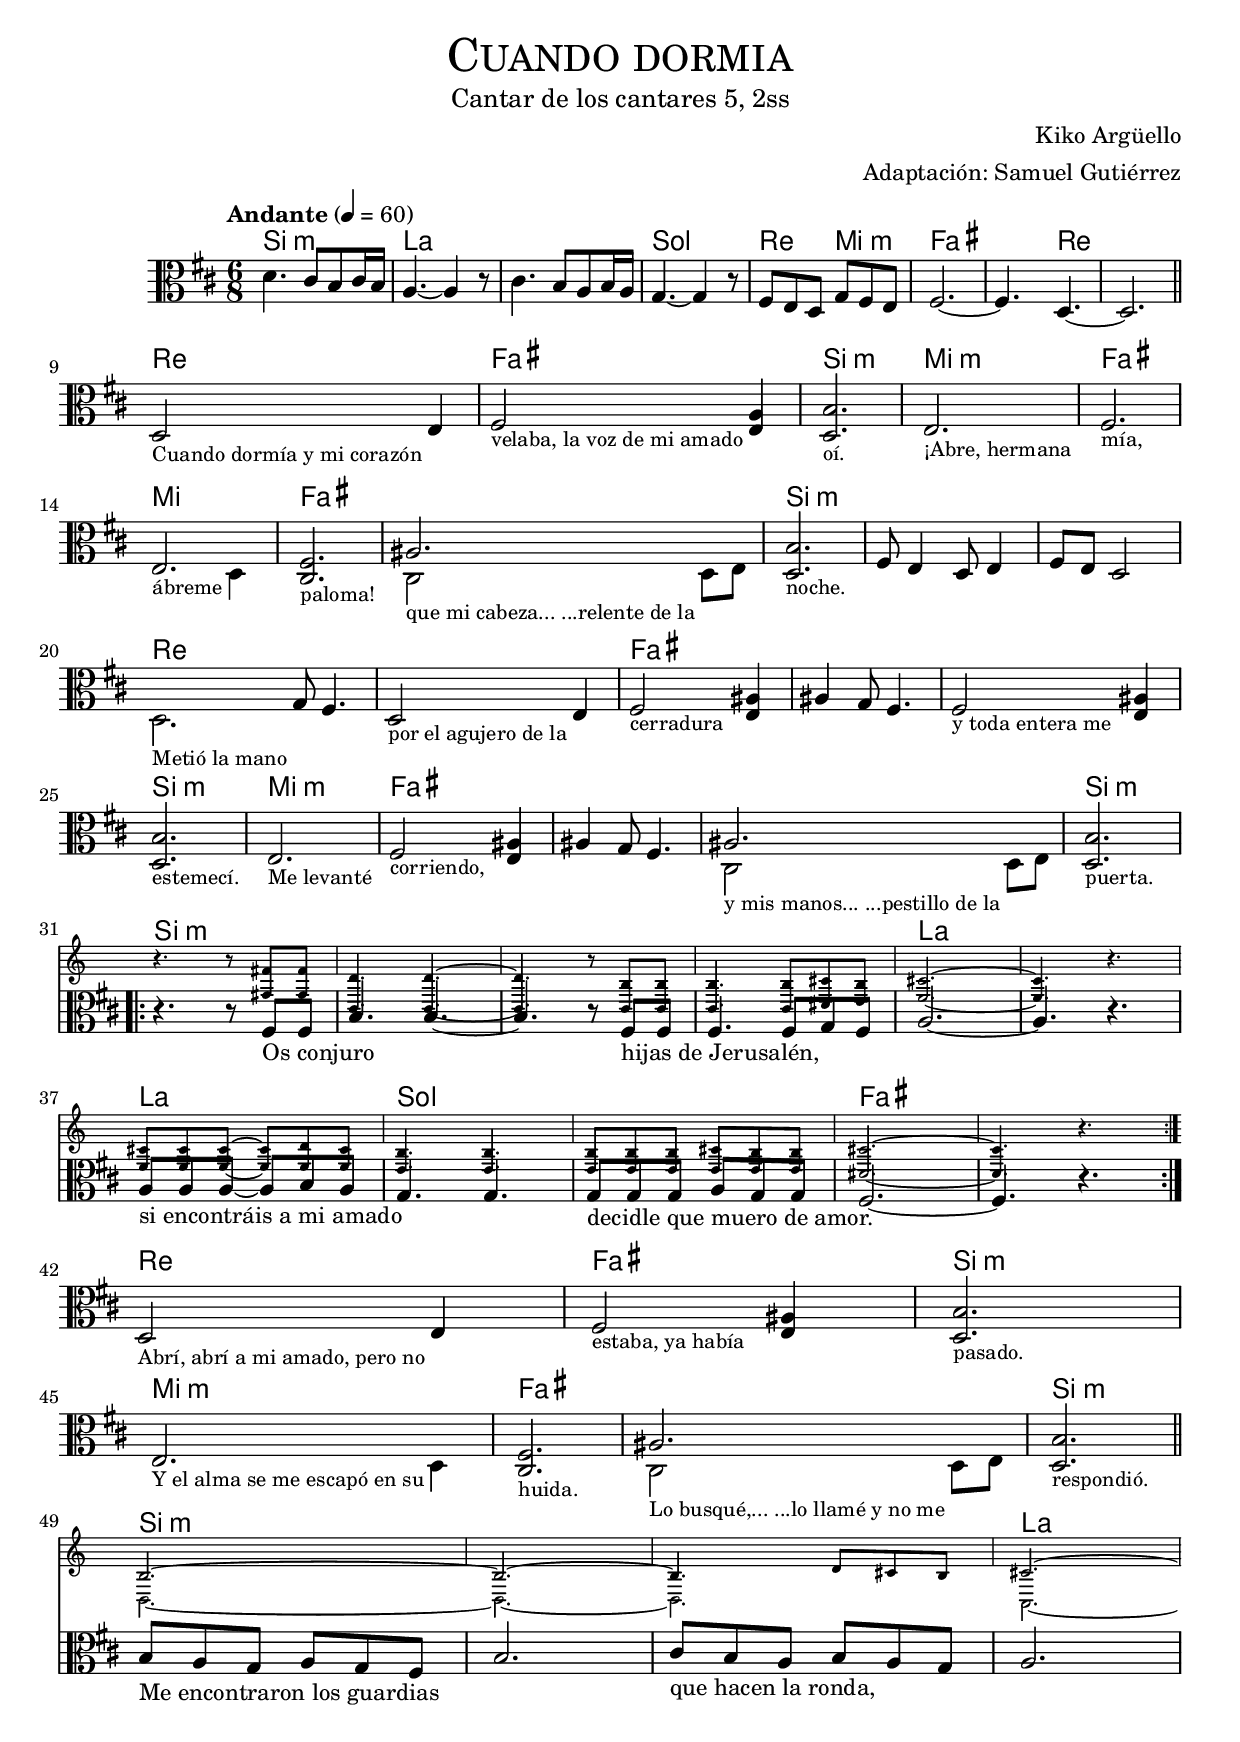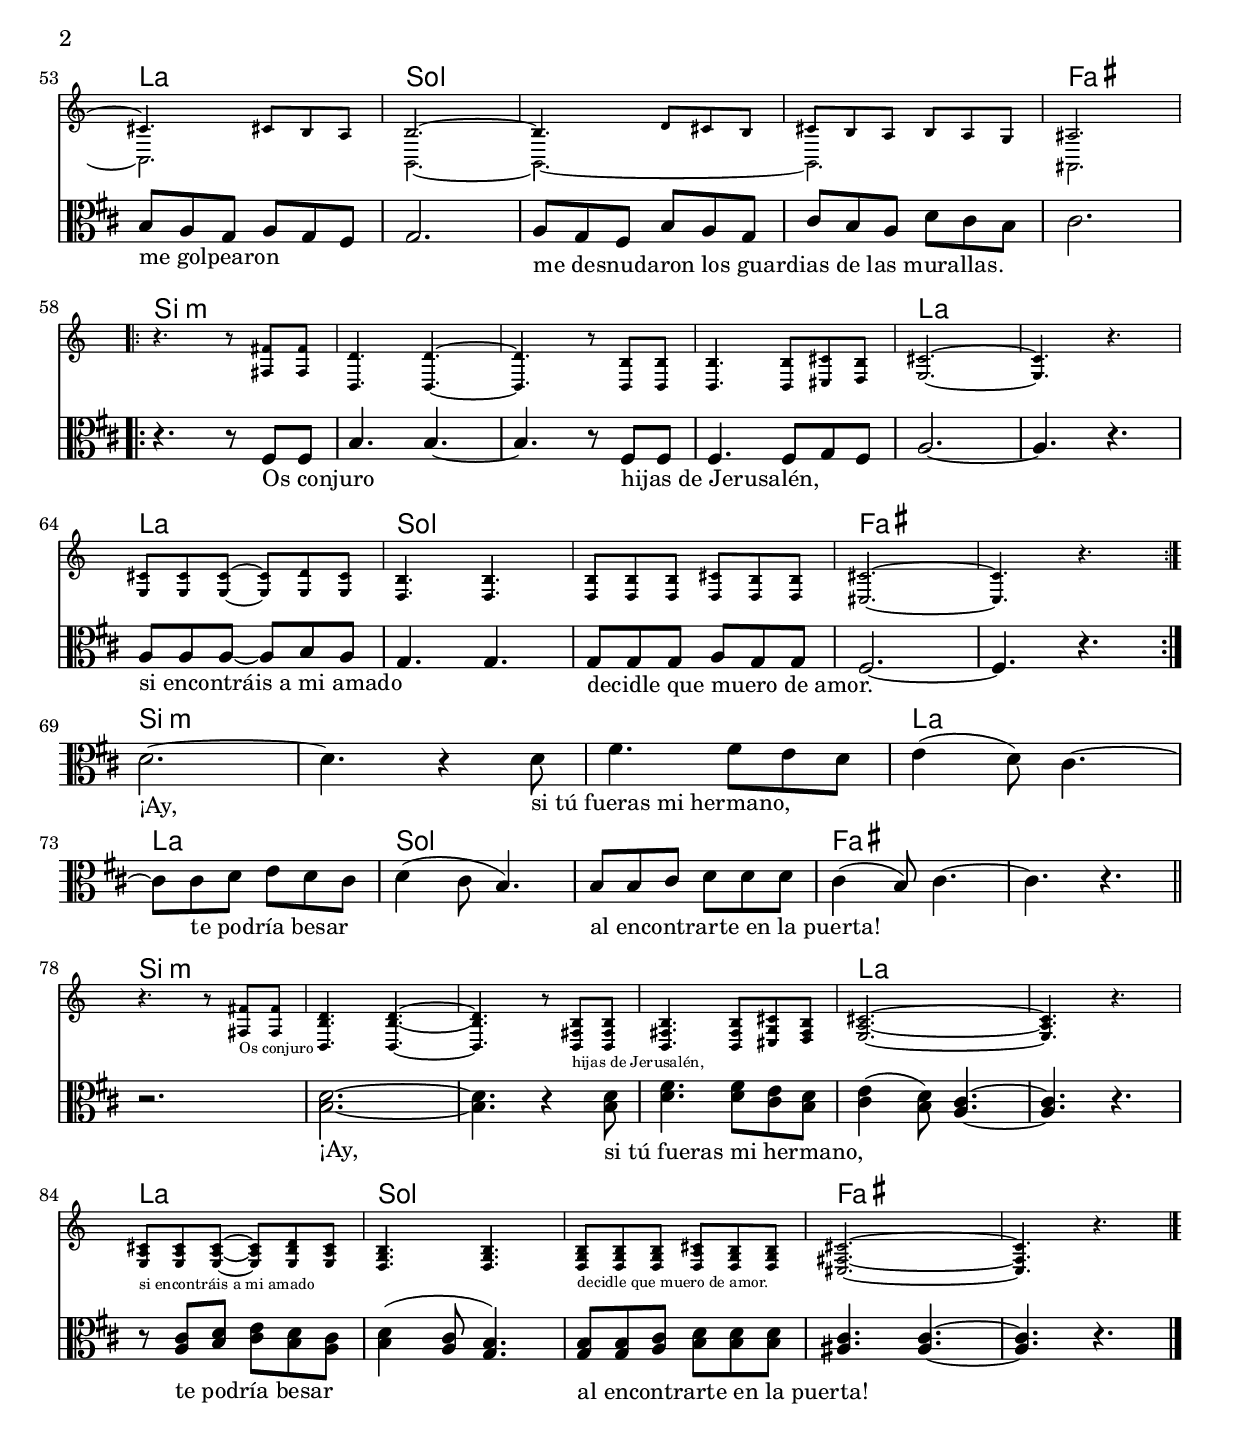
% Cuando dormia - María Paloma Incorrupta
% by serachsam

\language "espanol"
\version "2.23.2"

% --- Global parameters
%particle = 0
%jump = \break
%time = 4

% --- Includes

title = "Cuando dormia"
subtitle = "Cantar de los cantares 5, 2ss"
subsubtitle = ""
autor = "Kiko Argüello"
arranger = "Adaptación: Samuel Gutiérrez"
other = ""
papper = "letter"
size = 20

global = {
  \tempo "Andante" 4 = 60
  \time 6/8
  \key la \minor
  s2.*8 %8
  \bar "||"
  s2.*22 %30
  \repeat volta 2 {
    s2.*11 %43
  }
  s2.*7 %49
  \bar "||"
  s2.*9 %68
  \repeat volta 2 {
    s2.*11 %60
  }
  s2.*9
  \bar "||"
  s2.*11
  \bar "|."
}

harmonies = \new ChordNames {
  \set ChordNames.midiInstrument = "string ensemble 2"
  \set ChordNames.midiMaximumVolume = #0.5
  \set chordChanges = ##t
  \chordmode {
    \italianChords
    la2.:m |
    sol2. |
    sol2. |
    fa2. |
    do4. re4.:m |
    mi2. |
    mi4. do4. |
    do2. |

    do2. |
    mi2. |
    la2.:m |
    re2.:m |
    mi2. |
    re2. |
    mi2. |
    mi2. |
    la2.:m |
    la2.:m |
    la2.:m |
    do2. |
    do2. |
    mi2. |
    mi2. |
    mi2. |
    la2.:m |
    re2.:m |
    mi2. |
    mi2. |
    mi2. |
    la2.:m |
    la2.:m |
    la2.:m |
    la2.:m |
    la2.:m |
    sol2. |
    sol2. |
    sol2. |
    fa2. |
    fa2. |
    mi2. |
    mi2. |
    do2. |
    mi2. |
    la2.:m |
    re2.:m |
    mi2. |
    mi2. |
    la2.:m |
    la2.:m |
    la2.:m |
    la2.:m |
    sol2. |
    sol2. |
    fa2. |
    fa2. |
    fa2. |
    mi2. |
    la2.:m |
    la2.:m |
    la2.:m |
    la2.:m |
    sol2. |
    sol2. |
    sol2. |
    fa2. |
    fa2. |
    mi2. |
    mi2. |
    la2.:m |
    la2.:m |
    la2.:m |
    sol2. |
    sol2. |
    fa2. |
    fa2. |
    mi2. |
    mi2. |
    la2.:m |
    la2.:m |
    la2.:m |
    la2.:m |
    sol2. |
    sol2. |
    sol2. |
    fa2. |
    fa2. |
    mi2. |
    mi2. |
  }
}

instrument = \relative do' {
  \compressEmptyMeasures
  \dynamicUp
  \clef C

  do4. si8 la si16 la | %1
  sol4.~ sol4 r8 | %2
  si4. la8 sol la16 sol | %3
  fa4.~ fa4 r8 | %4
  mi8 re do fa8 mi re | %5
  mi2.~ | %6
  mi4. do4.~ | %7
  do2. | \break %8
  <<
    { do2 re4 }
    \\
    {
      \textLengthOn
      s2._\markup \center-column { \small "Cuando dormía y mi corazón" }
      \textLengthOff
    }
  >> |
  <<
    {

      mi2 <re sol>4
    }
    \\
    {
      \textLengthOn
      s2._\markup \center-column { \small "velaba, la voz de mi amado" }
      \textLengthOff
    }
  >> |
  <<
    { <do la'>2. }
    \\
    {
      \textLengthOn
      s2._\markup \center-column { \small "oí." }
      \textLengthOff
    }
  >> |
  <<
    { re2. }
    \\
    {
      \textLengthOn
      s2._\markup \center-column { \small "¡Abre, hermana" }
      \textLengthOff
    }
  >> |
  <<
    { mi2. }
    \\
    {
      \textLengthOn
      s2._\markup \center-column { \small "mía," }
      \textLengthOff
    }
  >> |
  <<
    { re2. }
    \\
    {
      \textLengthOn
      s2_\markup \center-column { \small "ábreme" } do4
      \textLengthOff
    }
  >> |
  <<
    { <mi si>2. }
    \\
    {
      \textLengthOn
      s2._\markup \center-column { \small "paloma!" }
      \textLengthOff
    }
  >> |
  <<
    { sols2. }
    \\
    {
      \textLengthOn
      si,2_\markup \center-column { \small "que mi cabeza... ...relente de la" } do8 re
      \textLengthOff
    }
  >> |
  <<
    { <do la'>2. }
    \\
    {
      \textLengthOn
      s2._\markup \center-column { \small "noche." }
      \textLengthOff
    }
  >> |
  mi8 re4 do8 re4 |
  mi8 re do2 |
  <<
    { s4 fa8 mi4. }
    \\
    {
      \textLengthOn
      do2._\markup \center-column { \small "Metió la mano" }
      \textLengthOff
    }
  >> |
  <<
    { do2 re4 }
    \\
    {
      \textLengthOn
      s2._\markup \center-column { \small "por el agujero de la" }
      \textLengthOff
    }
  >> |
  <<
    { mi2 <re sols>4 }
    \\
    {
      \textLengthOn
      s2._\markup \center-column { \small "cerradura" }
      \textLengthOff
    }
  >> |
  sols4 fa8 mi4. |
  <<
    { mi2 <re sols>4 }
    \\
    {
      \textLengthOn
      s2._\markup \center-column { \small "y toda entera me" }
      \textLengthOff
    }
  >> |
  <<
    { <do la'>2. }
    \\
    {
      \textLengthOn
      s2._\markup \center-column { \small "estemecí." }
      \textLengthOff
    }
  >> |
  <<
    { re2. }
    \\
    {
      \textLengthOn
      s2._\markup \center-column { \small "Me levanté" }
      \textLengthOff
    }
  >> |
  <<
    { mi2 <sols re>4 }
    \\
    {
      \textLengthOn
      s2._\markup \center-column { \small "corriendo," }
      \textLengthOff
    }
  >> |
  sols4 fa8 mi4. |
  <<
    { sols2. }
    \\
    {
      \textLengthOn
      si,2_\markup \center-column { \small "y mis manos... ...pestillo de la" } do8 re
      \textLengthOff
    }
  >> |
  <<
    { <do la'>2. }
    \\
    {
      \textLengthOn
      s2._\markup \center-column { \small "puerta." }
      \textLengthOff
    }
  >> | \break
  <<
    {
      r4. r8 mi8_\markup{"Os conjuro"} mi |
      la4. la~ |
      la4. r8 mi_\markup{"hijas de Jerusalén,"} mi |
      mi4. mi8 fa mi |
      sol2.~ |
      sol4. r | \break
      sol8_\markup{"si encontráis a mi amado"} sol sol~ sol la sol |
      fa4. fa |
      fa8_\markup{"decidle que muero de amor."} fa fa sol fa fa |
      mi2.~ |
      mi4. r |
    }
    \new Staff \with {
      \remove "Time_signature_engraver"
      alignAboveContext = "main"
      \magnifyStaff #2/3
      \override VerticalAxisGroup.default-staff-staff-spacing = #'((basic-distance . 6) (padding . -10))
    } {
      \set Staff.midiInstrument = #"oboe"
      r4. r8 <mi mi'> <mi mi'> |
      <la, do'>4. <la do'>~ |
      <la do'>4. r8 <la la'> <la la'> |
      <la la'>4. <la la'>8 <si si'> <do la'> |
      <re si'>2.~ |
      <re si'>4. r |
      <re si'>8 <re si'> <re si'>~ <re si'> <re do'> <re si'> |
      <do la'>4. <do la'> |
      <do la'>8 <do la'> <do la'> <do si'> <do la'> <do la'> |
      <si si'>2.~ |
      <si si'>4. r |
    }
  >>
  \break
  <<
    { do2 re4 }
    \\
    {
      \textLengthOn
      s2._\markup \center-column { \small "Abrí, abrí a mi amado, pero no" }
      \textLengthOff
    }
  >> |
  <<
    { mi2 <re sols>4 }
    \\
    {
      \textLengthOn
      s2._\markup \center-column { \small "estaba, ya había" }
      \textLengthOff
    }
  >> |
  <<
    { <do la'>2. }
    \\
    {
      \textLengthOn
      s2._\markup \center-column { \small "pasado." }
      \textLengthOff
    }
  >> |
  <<
    { re2. }
    \\
    {
      \textLengthOn
      s2_\markup \center-column { \small "Y el alma se me escapó en su" } do4
      \textLengthOff
    }
  >> |
  <<
    { <mi si>2. }
    \\
    {
      \textLengthOn
      s2._\markup \center-column { \small "huida." }
      \textLengthOff
    }
  >> |
  <<
    { sols2. }
    \\
    {
      \textLengthOn
      si,2_\markup \center-column { \small "Lo busqué,... ...lo llamé y no me" } do8 re
      \textLengthOff
    }
  >> |
  <<
    { <do la'>2. }
    \\
    {
      \textLengthOn
      s2._\markup \center-column { \small "respondió." }
      \textLengthOff
    }
  >> | \break
  <<
    {
      la'8_\markup{"Me encontraron los guardias"} sol fa sol fa mi |
      la2. |
      si8_\markup{"que hacen la ronda,"} la sol la sol fa |
      sol2. | \break
      la8_\markup{"me golpearon"} sol fa sol fa mi |
      fa2. |
      sol8_\markup{"me desnudaron los guardias de las murallas."} fa mi la sol fa |
      si8 la sol do si la |
      si2. | \break
      r4. r8 mi,8_\markup{"Os conjuro"} mi |
      la4. la~ |
      la4. r8 mi_\markup{"hijas de Jerusalén,"} mi |
      mi4. mi8 fa mi |
      sol2.~ |
      sol4. r | \break
      sol8_\markup{"si encontráis a mi amado"} sol sol~ sol la sol |
      fa4. fa |
      fa8_\markup{"decidle que muero de amor."} fa fa sol fa fa |
      mi2.~ |
      mi4. r |
    }
    \new Staff \with {
      \remove "Time_signature_engraver"
      alignAboveContext = "main"
      \magnifyStaff #2/3
    } {
      \set Staff.midiInstrument = #"oboe"
      <<{la2.~} \\ {la,2.~}>> |
      <<{la'2.~} \\ {la,2.~}>> |
      <<{la'4. do8 si la} \\ {la,2.}>> |
      <<{si'2.~} \\ {sol,2.~}>> |
      <<{si'4. si8 la sol} \\ {sol,2.}>> |
      <<{la'2.~} \\ {fa,2.~}>> |
      <<{la'4. do8 si la} \\ {fa,2.~}>> |
      <<{si'8 la sol la sol fa} \\ {fa,2.}>> |
      <<{sols'2.} \\ {mi,2.}>> |
      r4. r8 <mi' mi'> <mi mi'> |
      <la, do'>4. <la do'>~ |
      <la do'>4. r8 <la la'> <la la'> |
      <la la'>4. <la la'>8 <si si'> <do la'> |
      <re si'>2.~ |
      <re si'>4. r |
      <re si'>8 <re si'> <re si'>~ <re si'> <re do'> <re si'> |
      <do la'>4. <do la'> |
      <do la'>8 <do la'> <do la'> <do si'> <do la'> <do la'> |
      <si si'>2.~ |
      <si si'>4. r |
    }
  >>
  \break
  do'2._\markup{"¡Ay,"}~ |
  do4. r4 do8_\markup{"si tú fueras mi hermano,"} |
  mi4. mi8 re do |
  re4( do8) si4.~ | \break
  si8 si_\markup{"te podría besar"} do re do si |
  do4( si8 la4.) |
  la8_\markup{"al encontrarte en la puerta!"} la si do do do |
  si4( la8) si4.~ |
  si4. r | \break
  <<
    { 
      r2. |
      <la do>2._\markup{"¡Ay,"}~ |
       <la do>4. r4 <la do>8_\markup{"si tú fueras mi hermano,"} |
       <do mi>4. <do mi>8 <si re> <la do> |
       <si re>4( <la do>8) <sol si>4.~ |
       <sol si>4. r |
       r8 <sol si>_\markup{"te podría besar"} <la do> <si re> <la do> <sol si> |
       <la do>4( <sol si>8 <fa la>4.) |
       <fa la>8_\markup{"al encontrarte en la puerta!"} <fa la> <sol si> <la do> <la do> <la do> |
       <sols si>4. <sols si>~ |
       <sols si>4. r |
    }
    \new Staff \with {
      \remove "Time_signature_engraver"
      alignAboveContext = "main"
      \magnifyStaff #2/3
    } {
      \set Staff.midiInstrument = #"oboe"
      r4. r8 <mi mi'>_\markup{"Os conjuro"} <mi mi'> |
      <la, la' do>4. <la la' do>~ |
      <la la' do>4. r8 <la mi' la>_\markup{"hijas de Jerusalén,"} <la mi' la> |
      <la mi' la>4. <la mi' la>8 <si fa' si> <do mi la> |
      <re sol si>2.~ |
      <re sol si>4. r | \break
      <re sol si>8_\markup{"si encontráis a mi amado"} <re sol si> <re sol si>~ <re sol si> <re la' do> <re sol si> |
      <do fa la>4. <do fa la> |
      <do fa la>8_\markup{"decidle que muero de amor."} <do fa la> <do fa la> <do sol' si> <do fa la> <do fa la> |
      <si mi si'>2.~ |
      <si mi si'>4. r |
    }
  >>
}

% \include "metronome.ily"

% --- Global size
%#(set-global-staff-size \size)

% --- Header
\header {
  title = \markup{\fontsize #2 \medium \smallCaps \title}
  subtitle = \markup{\medium \subtitle}
  subsubtitle = \markup{\medium \subsubtitle}
  composer = \autor
  arranger = \markup {\right-column { \arranger \other}}
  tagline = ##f
  breakbefore = ##t
}

% --- Music

% --- Harmony

% --- Sheet 
\score {
  <<
    \transpose do re {\harmonies}
    \new Staff = "main" {
      %\set Staff.instrumentName = "Instrument"
      \set Staff.midiInstrument = #"violin"
      %\set Staff.midiMaximumVolume = #1.5
      <<
        \transpose do re {<< \global \instrument >>}
      >>
    }
  >>
  \layout {}
  \midi {}
}

% --- Paper
\paper {
  #(set-default-paper-size "letter")
  page-breaking = #ly:page-turn-breaking
  %indent=3.5\cm
}